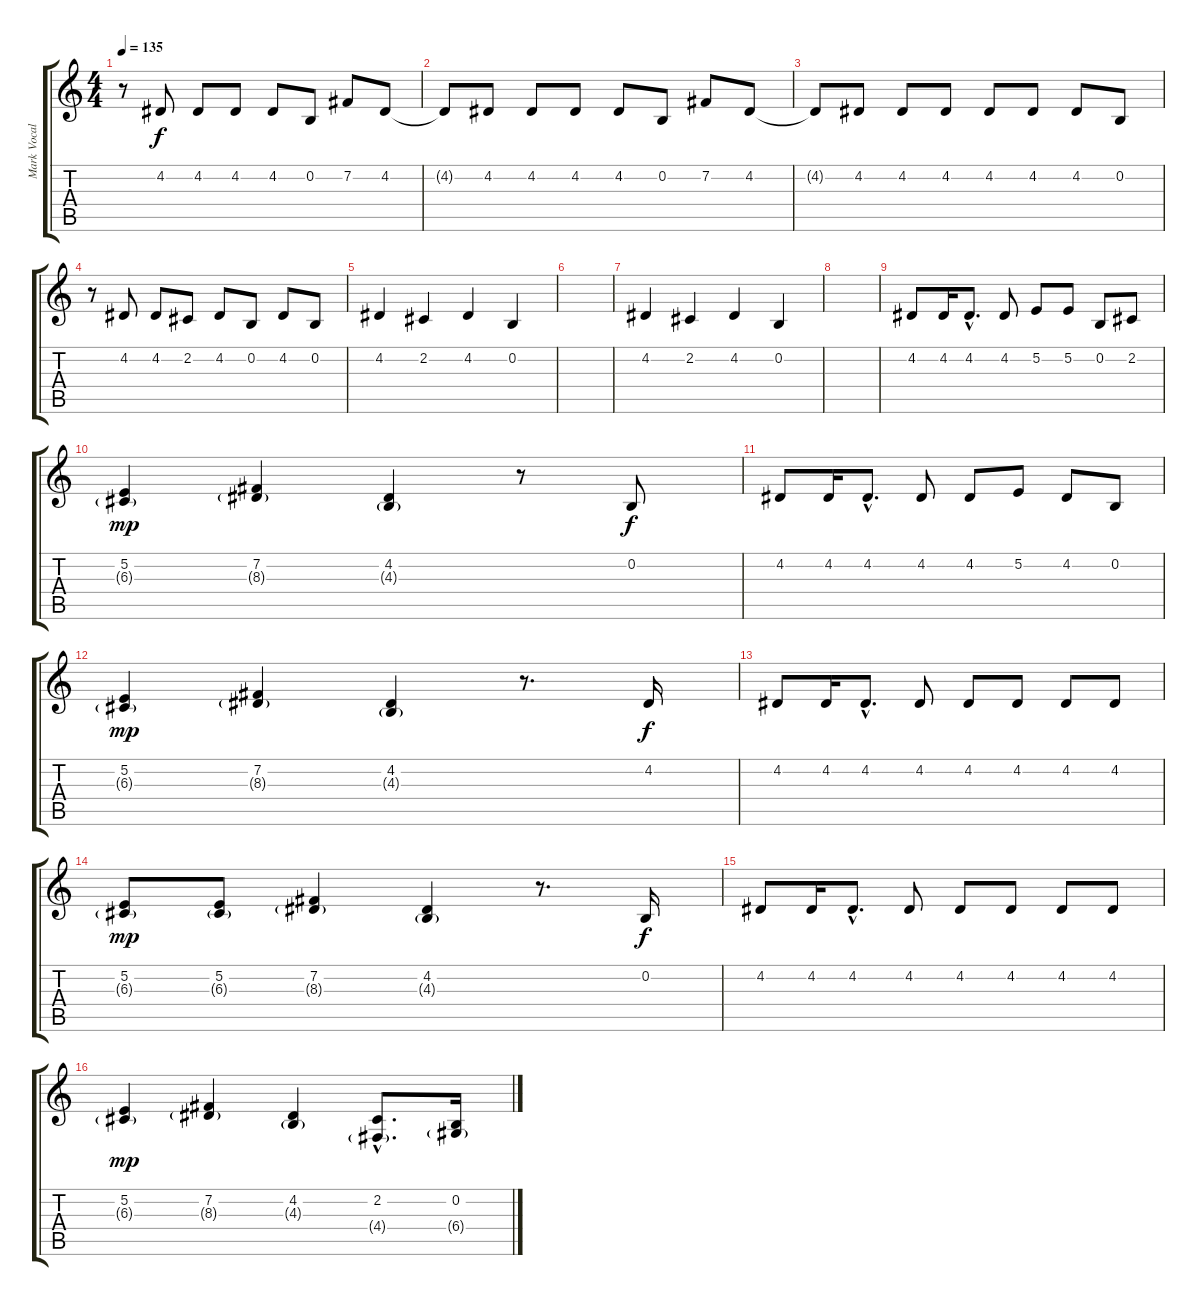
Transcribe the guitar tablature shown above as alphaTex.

\track ("Mark Vocals" "Mark Vocal") {instrument altosax}
\staff {score tabs}
\tuning (E4 B3 G3 D3 A2 E2) {hide}
\ts (4 4)
\tempo 135
\clef g2
\ks c
r.8{dy f} 4.2.8 4.2.8 4.2.8 4.2.8 0.2.8 7.2.8 4.2.8 |
4.2{t}.8 4.2.8 4.2.8 4.2.8 4.2.8 0.2.8 7.2.8 4.2.8 |
4.2{t}.8 4.2.8 4.2.8 4.2.8 4.2.8 4.2.8 4.2.8 0.2.8 |
r.8 4.2.8 4.2.8 2.2.8 4.2.8 0.2.8 4.2.8 0.2.8 |
4.2.4 2.2.4 4.2.4 0.2.4 |
|
4.2.4 2.2.4 4.2.4 0.2.4 |
|
4.2.8 4.2.16 4.2{hac}.8{d} 4.2.8 5.2.8 5.2.8 0.2.8 2.2.8 |
(5.2 6.3{g}).4{dy mp} (7.2 8.3{g}).4 (4.2 4.3{g}).4 r.8 0.2.8{dy f} |
4.2.8 4.2.16 4.2{hac}.8{d} 4.2.8 4.2.8 5.2.8 4.2.8 0.2.8 |
(5.2 6.3{g}).4{dy mp} (7.2 8.3{g}).4 (4.2 4.3{g}).4 r.8{d} 4.2.16{dy f} |
4.2.8 4.2.16 4.2{hac}.8{d} 4.2.8 4.2.8 4.2.8 4.2.8 4.2.8 |
(5.2 6.3{g}).8{dy mp} (5.2 6.3{g}).8 (7.2 8.3{g}).4 (4.2 4.3{g}).4 r.8{d} 0.2.16{dy f} |
4.2.8 4.2.16 4.2{hac}.8{d} 4.2.8 4.2.8 4.2.8 4.2.8 4.2.8 |
(5.2 6.3{g}).4{dy mp} (7.2 8.3{g}).4 (4.2 4.3{g}).4 (2.2{hac} 4.4{g hac}).8{d} (0.2 6.4{g}).16
